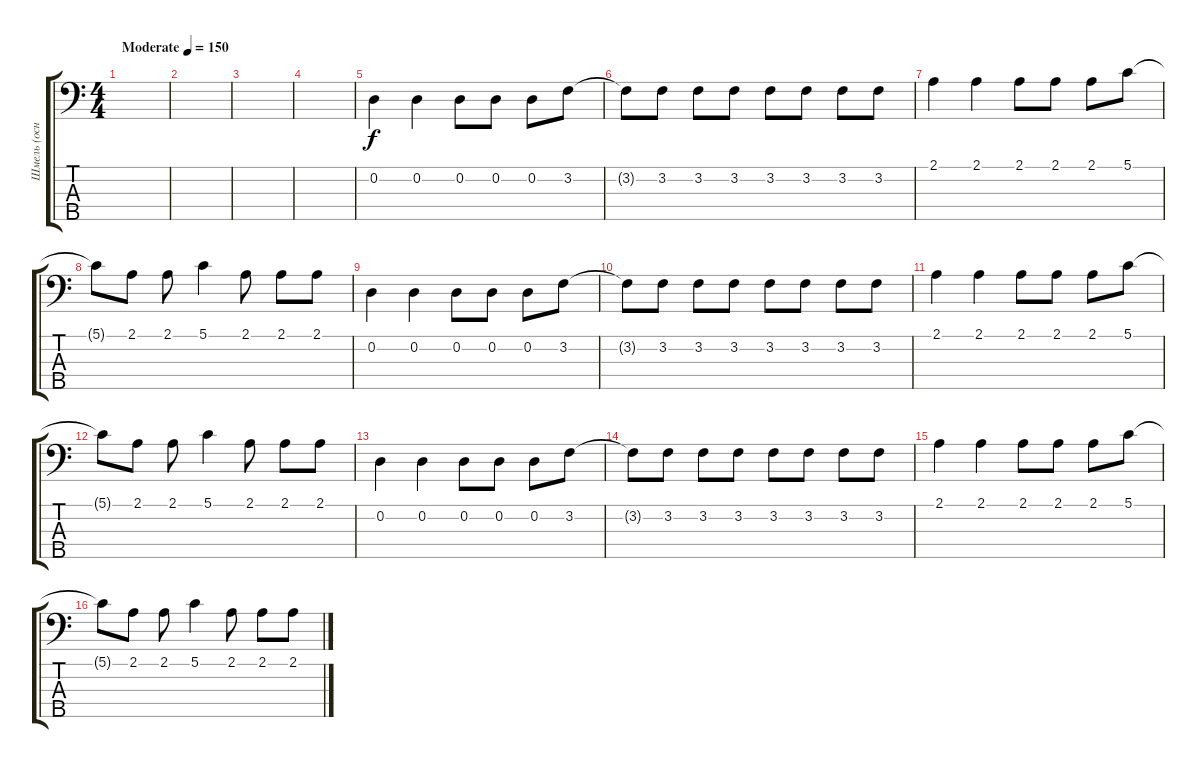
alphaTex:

\track ("Шмель (основа)" "Шмель (осн") {instrument electricbassfinger}
\staff {score tabs}
\tuning (G2 D2 A1 E1 B0) {hide}
\ts (4 4)
\tempo (150 "Moderate")
\clef f4
\ks c
|
|
|
|
0.2.4 0.2.4 0.2.8 0.2.8 0.2.8 3.2.8 |
3.2{t}.8 3.2.8 3.2.8 3.2.8 3.2.8 3.2.8 3.2.8 3.2.8 |
2.1.4 2.1.4 2.1.8 2.1.8 2.1.8 5.1.8 |
5.1{t}.8 2.1.8 2.1.8 5.1.4 2.1.8 2.1.8 2.1.8 |
0.2.4 0.2.4 0.2.8 0.2.8 0.2.8 3.2.8 |
3.2{t}.8 3.2.8 3.2.8 3.2.8 3.2.8 3.2.8 3.2.8 3.2.8 |
2.1.4 2.1.4 2.1.8 2.1.8 2.1.8 5.1.8 |
5.1{t}.8 2.1.8 2.1.8 5.1.4 2.1.8 2.1.8 2.1.8 |
0.2.4 0.2.4 0.2.8 0.2.8 0.2.8 3.2.8 |
3.2{t}.8 3.2.8 3.2.8 3.2.8 3.2.8 3.2.8 3.2.8 3.2.8 |
2.1.4 2.1.4 2.1.8 2.1.8 2.1.8 5.1.8 |
5.1{t}.8 2.1.8 2.1.8 5.1.4 2.1.8 2.1.8 2.1.8
